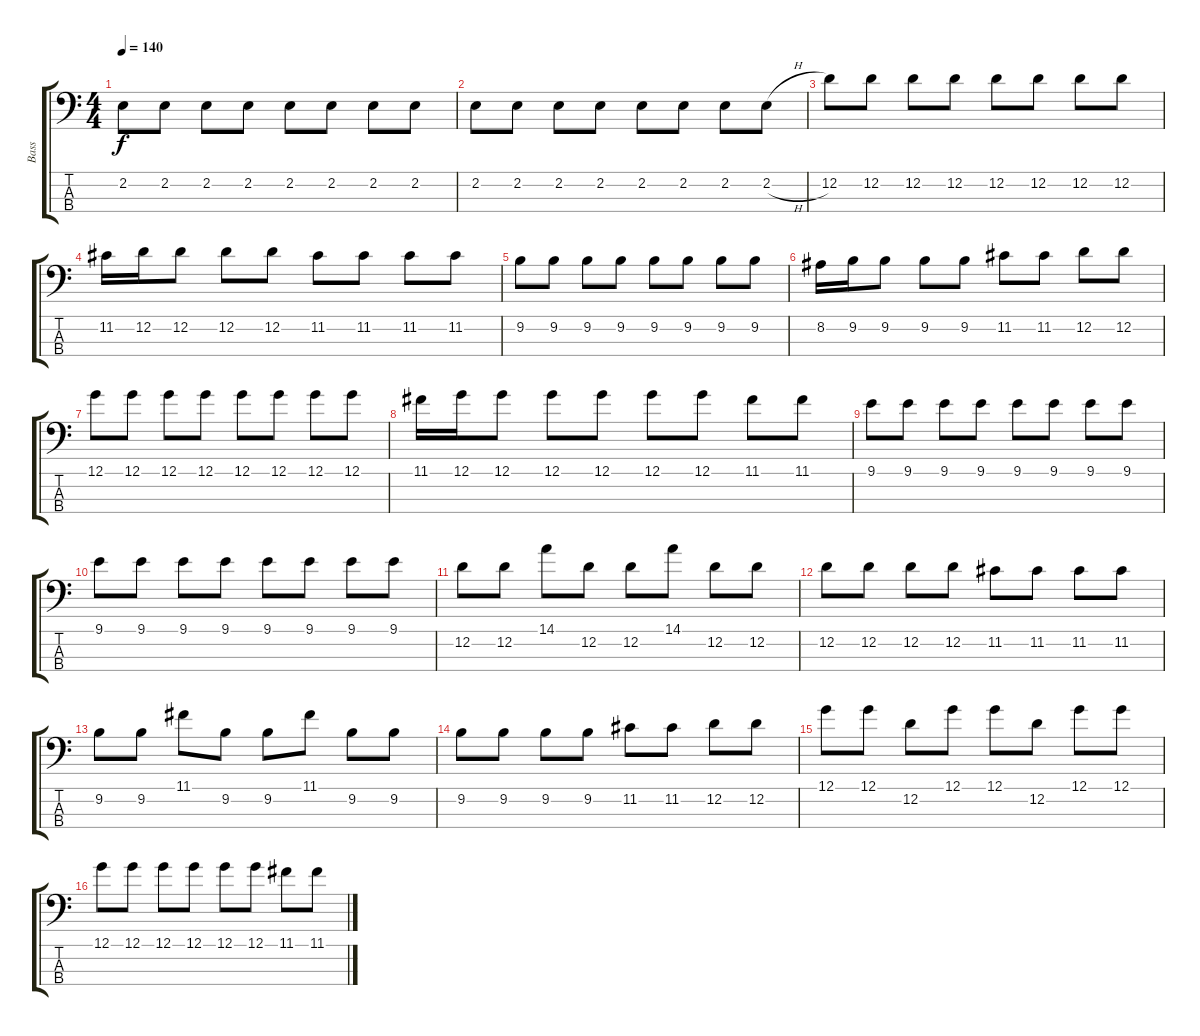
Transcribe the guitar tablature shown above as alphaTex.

\track ("Bass" "Bass") {instrument electricbassfinger}
\staff {score tabs}
\tuning (G2 D2 A1 E1) {hide}
\ts (4 4)
\tempo 140
\clef f4
\ks c
2.2.8{dy f} 2.2.8 2.2.8 2.2.8 2.2.8 2.2.8 2.2.8 2.2.8 |
2.2.8 2.2.8 2.2.8 2.2.8 2.2.8 2.2.8 2.2.8 2.2{h}.8 |
12.2.8 12.2.8 12.2.8 12.2.8 12.2.8 12.2.8 12.2.8 12.2.8 |
11.2.16 12.2.16 12.2.8 12.2.8 12.2.8 11.2.8 11.2.8 11.2.8 11.2.8 |
9.2.8 9.2.8 9.2.8 9.2.8 9.2.8 9.2.8 9.2.8 9.2.8 |
8.2.16 9.2.16 9.2.8 9.2.8 9.2.8 11.2.8 11.2.8 12.2.8 12.2.8 |
12.1.8 12.1.8 12.1.8 12.1.8 12.1.8 12.1.8 12.1.8 12.1.8 |
11.1.16 12.1.16 12.1.8 12.1.8 12.1.8 12.1.8 12.1.8 11.1.8 11.1.8 |
9.1.8 9.1.8 9.1.8 9.1.8 9.1.8 9.1.8 9.1.8 9.1.8 |
9.1.8 9.1.8 9.1.8 9.1.8 9.1.8 9.1.8 9.1.8 9.1.8 |
12.2.8 12.2.8 14.1.8 12.2.8 12.2.8 14.1.8 12.2.8 12.2.8 |
12.2.8 12.2.8 12.2.8 12.2.8 11.2.8 11.2.8 11.2.8 11.2.8 |
9.2.8 9.2.8 11.1.8 9.2.8 9.2.8 11.1.8 9.2.8 9.2.8 |
9.2.8 9.2.8 9.2.8 9.2.8 11.2.8 11.2.8 12.2.8 12.2.8 |
12.1.8 12.1.8 12.2.8 12.1.8 12.1.8 12.2.8 12.1.8 12.1.8 |
12.1.8 12.1.8 12.1.8 12.1.8 12.1.8 12.1.8 11.1.8 11.1.8
